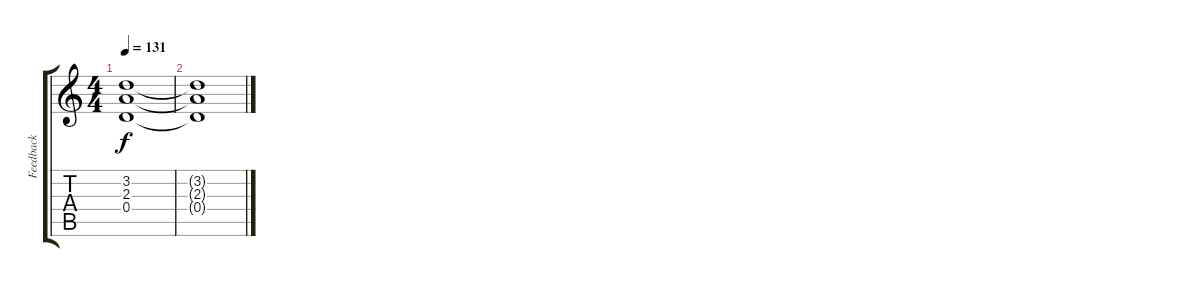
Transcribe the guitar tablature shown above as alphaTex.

\track ("Feedback" "Feedback") {instrument guitarharmonics}
\staff {score tabs}
\tuning (E4 B3 G3 D3 A2 E2) {hide}
\ts (4 4)
\tempo 131
\clef g2
\ks c
(3.2{t} 2.3{t} 0.4{t}).1{dy f} |
(3.2{t} 2.3{t} 0.4{t}).1
